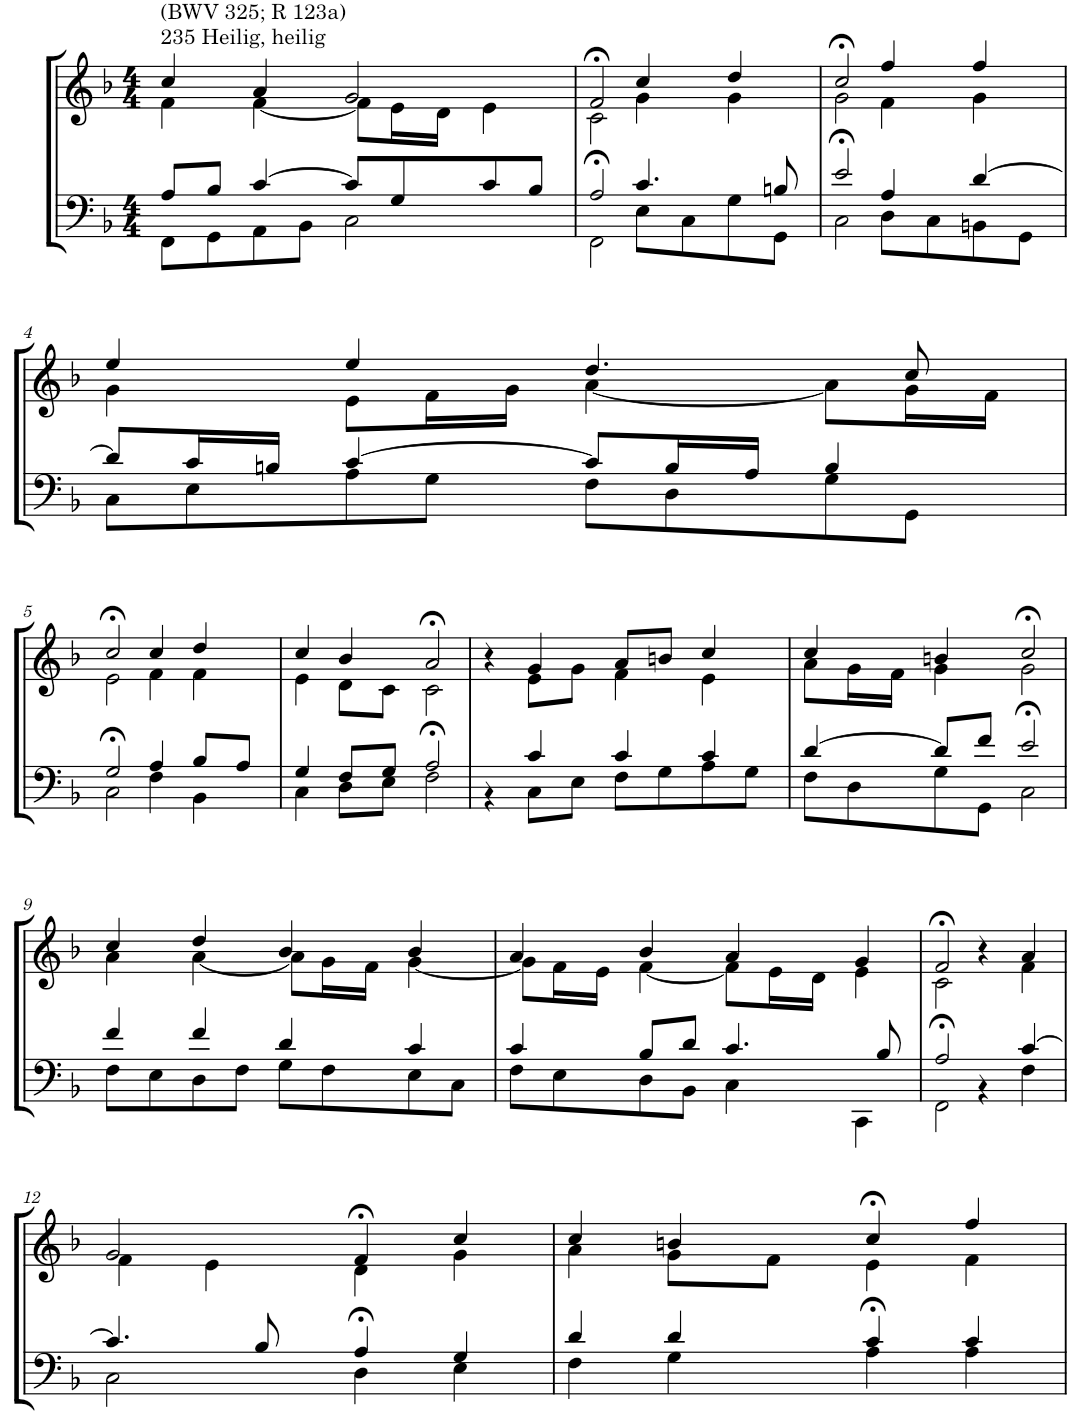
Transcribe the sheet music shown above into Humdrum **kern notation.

**kern	**kern
*part2	*part1
*staff2	*staff1
*I"Tenor/Baß	*I"Sopran/Alt
*clefF4	*clefG2
*k[b-]	*k[b-]
*M4/4	*M4/4
=1	=1
*^	*^
!	!	!LO:TX:a:t=235 Heilig, heilig	!
!	!	!LO:TX:a:t=(BWV 325; R 123a)	!
8A/L	8FF\L	4cc/	4f\
8B-/J	8GG\	.	.
[4c/	8AA\	4a/	[4f\
.	8BB-\J	.	.
8c/L]	2C\	2g/	8f\L]
8G/	.	.	16e\L
.	.	.	16d\JJ
8c/	.	.	4e\
8B-/J	.	.	.
=2	=2	=2	=2
2A/	2FF>\	2f>/	2c\
4.c/	8E\L	4cc/	4g\
.	8C\	.	.
.	8G\	4dd/	4g\
8Bn/	8GG\J	.	.
=3	=3	=3	=3
2e/	2C>\	2cc>/	2g\
4A/	8D\L	4ff/	4f\
.	8C\	.	.
[4d/	8BBn\	4ff/	4g\
.	8GG\J	.	.
!!LO:LB:g=z	!!
=4	=4	=4	=4
8d/L]	8C\L	4ee/	4g\
16c/L	8E\	.	.
16Bn/JJ	.	.	.
[4c/	8A\	4ee/	8e\L
.	8G\J	.	16f\L
.	.	.	16g\JJ
8c/L]	8F\L	4.dd/	[4a\
16B/L	8D\	.	.
16A/JJ	.	.	.
4B/	8G\	.	8a\L]
.	8GG\J	8cc/	16g\L
.	.	.	16f\JJ
!!LO:LB:g=z	!!
=5	=5	=5	=5
2G/	2C>\	2cc>/	2e\
4A/	4F\	4cc/	4f\
8B-/L	4BB-\	4dd/	4f\
8A/J	.	.	.
=6	=6	=6	=6
4G/	4C\	4cc/	4e\
8F/L	8D\L	4b-/	8d\L
8G/J	8E\J	.	8c\J
2A/	2F>\	2a>/	2c\
=7	=7	=7	=7
4ryy	4r	4r	4ryy
4c/	8C\L	4g/	8e\L
.	8E\J	.	8g\J
4c/	8F\L	8a/L	4f\
.	8G\	8bn/J	.
4c/	8A\	4cc/	4e\
.	8G\J	.	.
=8	=8	=8	=8
[4d/	8F\L	4cc/	8a\L
.	8D\	.	16g\L
.	.	.	16f\JJ
8d/L]	8G\	4bn/	4g\
8f/J	8GG\J	.	.
2e/	2C>\	2cc>/	2g\
!!LO:LB:g=z	!!
=9	=9	=9	=9
4f/	8F\L	4cc/	4a\
.	8E\	.	.
4f/	8D\	4dd/	[4a\
.	8F\J	.	.
4d/	8G\L	4b-/	8a\L]
.	8F\	.	16g\L
.	.	.	16f\JJ
4c/	8E\	4b-/	[4g\
.	8C\J	.	.
=10	=10	=10	=10
4c/	8F\L	4a/	8g\L]
.	8E\	.	16f\L
.	.	.	16e\JJ
8B-/L	8D\	4b-/	[4f\
8d/J	8BB-\J	.	.
4.c/	4C\	4a/	8f\L]
.	.	.	16e\L
.	.	.	16d\JJ
.	4CC\	4g/	4e\
8B-/	.	.	.
=11	=11	=11	=11
2A/	2FF>\	2f>/	2c\
4ryy	4r	4r	4ryy
[4c/	4F\	4a/	4f\
!!LO:LB:g=z	!!
=12	=12	=12	=12
4.c/]	2C\	2g/	4f\
.	.	.	4e\
8B-/	.	.	.
4A/	4D>\	4f>/	4d\
4G/	4E\	4cc/	4g\
=13	=13	=13	=13
4d/	4F\	4cc/	4a\
4d/	4G\	4bn/	8g\L
.	.	.	8f\J
4c/	4A>\	4cc>/	4e\
4c/	4A\	4ff/	4f\
*v	*v	*	*
*	*v	*v
=	=
*-	*-
